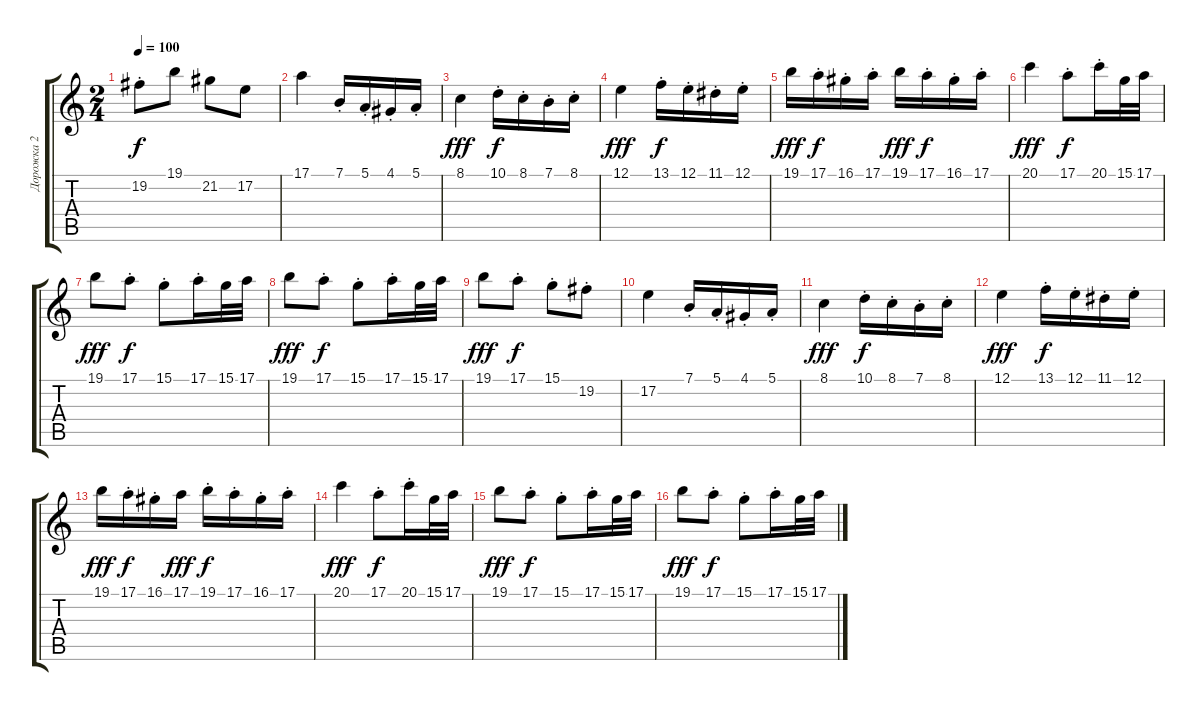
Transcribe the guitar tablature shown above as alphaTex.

\track ("Дорожка 2" "Дорожка 2") {instrument acousticgrandpiano}
\staff {score tabs}
\tuning (E4 B3 G3 D3 A2 E2) {hide}
\ts (2 4)
\tempo 100
\clef g2
\ks c
19.2{st}.8{dy f} 19.1.8 21.2.8 17.2.8 |
17.1.4 7.1{st}.16 5.1{st}.16 4.1{st}.16 5.1{st}.16 |
8.1.4{dy fff} 10.1{st}.16{dy f} 8.1{st}.16 7.1{st}.16 8.1{st}.16 |
12.1.4{dy fff} 13.1{st}.16{dy f} 12.1{st}.16 11.1{st}.16 12.1{st}.16 |
19.1.16{dy fff} 17.1{st}.16{dy f} 16.1{st}.16 17.1{st}.16 19.1.16{dy fff} 17.1{st}.16{dy f} 16.1{st}.16 17.1{st}.16 |
20.1.4{dy fff} 17.1{st}.8{dy f} 20.1{st}.16 15.1.32 17.1.32 |
19.1.8{dy fff} 17.1{st}.8{dy f} 15.1{st}.8 17.1{st}.16 15.1.32 17.1.32 |
19.1.8{dy fff} 17.1{st}.8{dy f} 15.1{st}.8 17.1{st}.16 15.1.32 17.1.32 |
19.1.8{dy fff} 17.1{st}.8{dy f} 15.1{st}.8 19.2{st}.8 |
17.2.4 7.1{st}.16 5.1{st}.16 4.1{st}.16 5.1{st}.16 |
8.1.4{dy fff} 10.1{st}.16{dy f} 8.1{st}.16 7.1{st}.16 8.1{st}.16 |
12.1.4{dy fff} 13.1{st}.16{dy f} 12.1{st}.16 11.1{st}.16 12.1{st}.16 |
19.1.16{dy fff} 17.1{st}.16{dy f} 16.1{st}.16 17.1.16{dy fff} 19.1{st}.16{dy f} 17.1{st}.16 16.1{st}.16 17.1{st}.16 |
20.1.4{dy fff} 17.1{st}.8{dy f} 20.1{st}.16 15.1.32 17.1.32 |
19.1.8{dy fff} 17.1{st}.8{dy f} 15.1{st}.8 17.1{st}.16 15.1.32 17.1.32 |
19.1.8{dy fff} 17.1{st}.8{dy f} 15.1{st}.8 17.1{st}.16 15.1.32 17.1.32
